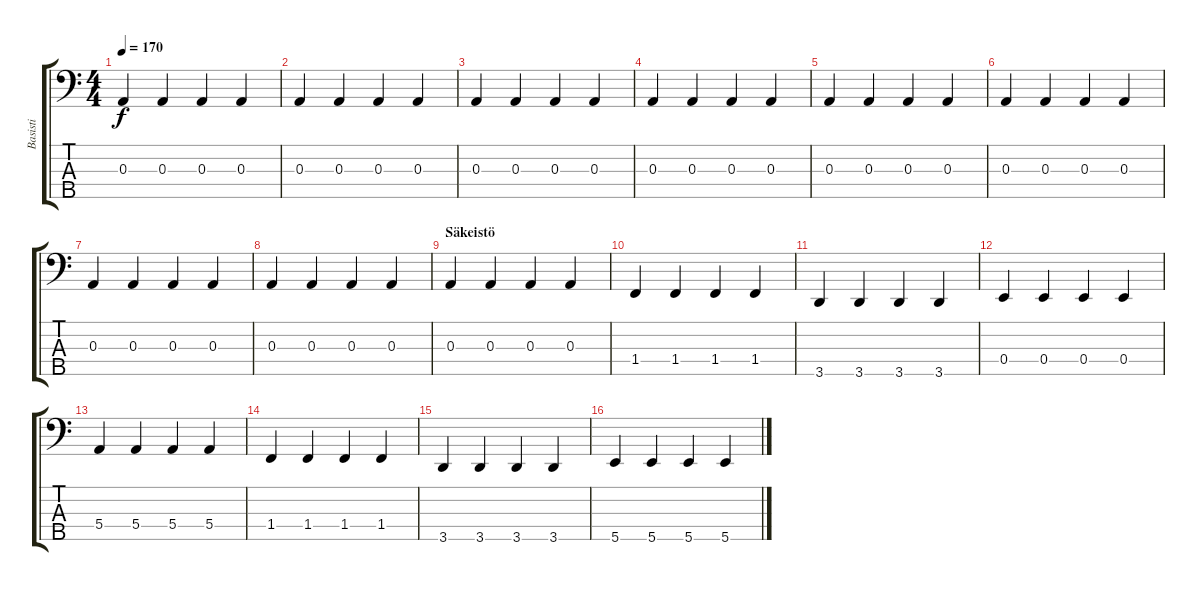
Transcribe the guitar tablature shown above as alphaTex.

\track ("Basisti" "Basisti") {instrument acousticguitarnylon}
\staff {score tabs}
\tuning (G2 D2 A1 E1 B0) {hide}
\ts (4 4)
\tempo 170
\clef f4
\ks c
0.3.4{dy f} 0.3.4 0.3.4 0.3.4 |
0.3.4 0.3.4 0.3.4 0.3.4 |
0.3.4 0.3.4 0.3.4 0.3.4 |
0.3.4 0.3.4 0.3.4 0.3.4 |
0.3.4 0.3.4 0.3.4 0.3.4 |
0.3.4 0.3.4 0.3.4 0.3.4 |
0.3.4 0.3.4 0.3.4 0.3.4 |
0.3.4 0.3.4 0.3.4 0.3.4 |
\section ("" "Säkeistö")
0.3.4 0.3.4 0.3.4 0.3.4 |
1.4.4 1.4.4 1.4.4 1.4.4 |
3.5.4 3.5.4 3.5.4 3.5.4 |
0.4.4 0.4.4 0.4.4 0.4.4 |
5.4.4 5.4.4 5.4.4 5.4.4 |
1.4.4 1.4.4 1.4.4 1.4.4 |
3.5.4 3.5.4 3.5.4 3.5.4 |
5.5.4 5.5.4 5.5.4 5.5.4
